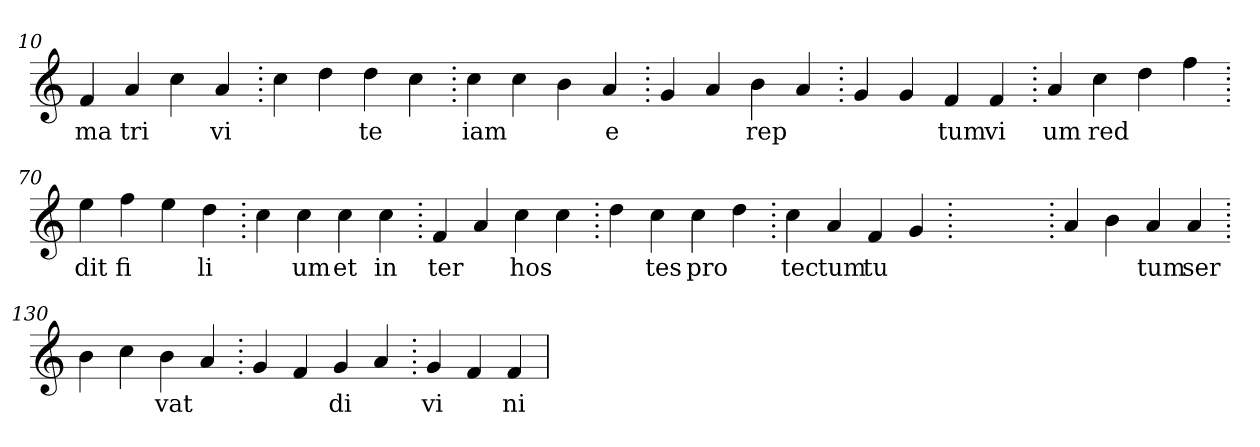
**kern	**text
*part1	*part1
*staff1	*staff1
*clefG2	*
=10.	=10.
4f	ma
4a	tri
4cc	.
4a	vi
=20.	=20.
4cc	.
4dd	.
4dd	te
4cc	.
=30.	=30.
4cc	iam
4cc	.
4b	.
4a	e
=40.	=40.
4g	.
4a	.
4b	rep
4a	.
=50.	=50.
4g	.
4g	.
4f	tum
4f	vi
=60.	=60.
4a	um
4cc	red
4dd	.
4ff	.
=70.	=70.
4ee	dit
4ff	fi
4ee	.
4dd	li
=80.	=80.
4cc	.
4cc	um
4cc	et
4cc	in
=90.	=90.
4f	ter
4a	.
4cc	hos
4cc	.
=100.	=100.
4dd	.
4cc	tes
4cc	pro
4dd	.
=110.	=110.
4cc	tec
4a	tum
4f	tu
4g	.
=120.	=120.
1ryy	.
=120.	=120.
4a	.
4b	.
4a	tum
4a	ser
=130.	=130.
4b	.
4cc	.
4b	vat
4a	.
=140.	=140.
4g	.
4f	.
4g	di
4a	.
=150.	=150.
4g	vi
4f	.
4f	ni
=	=
*-	*-
